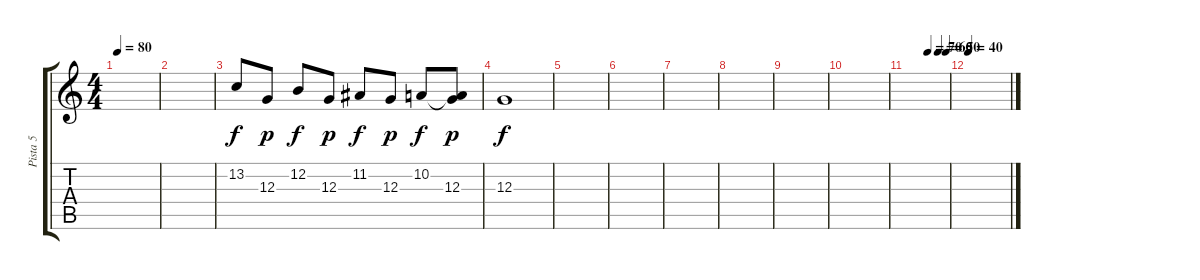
\track ("Pista 5" "Pista 5") {instrument violin}
\staff {score tabs}
\tuning (E4 B3 G3 D3 A2 E2) {hide}
\ts (4 4)
\tempo 80
\clef g2
\ks c
|
|
13.2.8{volume 13} 12.3.8{dy p} 12.2.8{dy f} 12.3.8{dy p} 11.2.8{dy f} 12.3.8{dy p} 10.2.8{dy f} (10.2{t} 12.3).8{dy p} |
12.3.1{dy f} |
|
|
|
|
|
|
\tempo (70 0.5)
\tempo (60 0.75)
\tempo (50 0.9375)
|
\tempo 40
